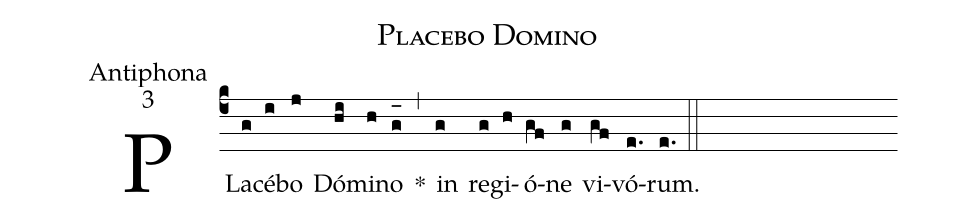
name:Placebo Domino;
office-part:Antiphona;
mode:3;
%%
(c4) PLa(g)cé(i)bo(j) Dó(hi)mi(h)no(g_[oh:h]) *(,) in(g) re(g)gi(h)ó(gf)ne(g) vi(gf)vó(e.)rum.(e.) (::)
